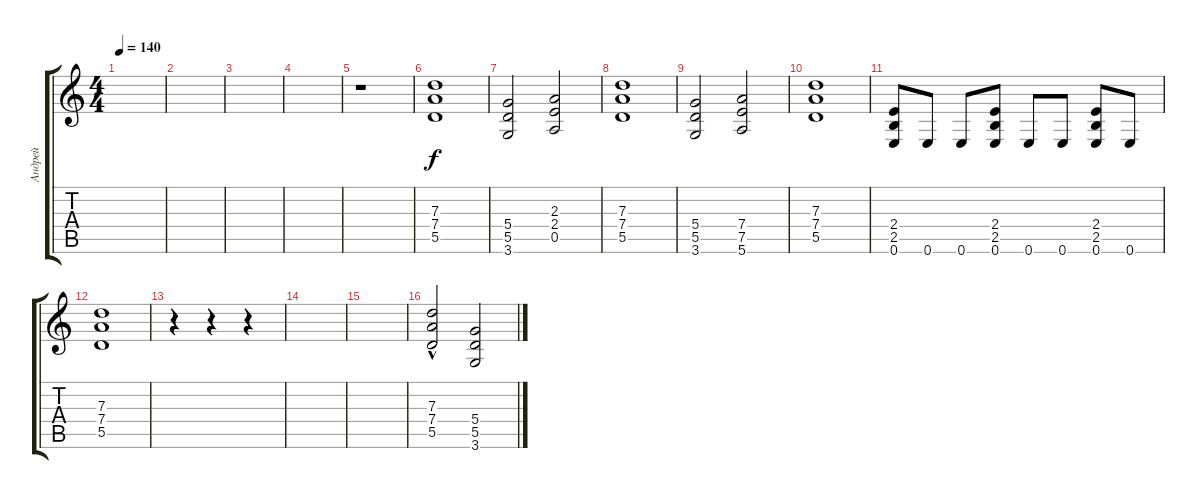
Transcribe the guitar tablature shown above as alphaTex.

\track ("Андрей" "Андрей") {instrument distortionguitar}
\staff {score tabs}
\tuning (E4 B3 G3 D3 A2 E2) {hide}
\ts (4 4)
\tempo 140
\clef g2
\ks c
|
|
|
|
r.1 |
(7.3 7.4 5.5).1 |
(5.4 5.5 3.6).2 (2.3 2.4 0.5).2 |
(7.3 7.4 5.5).1 |
(5.4 5.5 3.6).2 (7.4 7.5 5.6).2 |
(7.3 7.4 5.5).1 |
(2.4 2.5 0.6).8 0.6.8 0.6.8 (2.4 2.5 0.6).8 0.6.8 0.6.8 (2.4 2.5 0.6).8 0.6.8 |
(7.3 7.4 5.5).1 |
r.4 r.4 r.4 |
|
|
(7.3{hac} 7.4{hac} 5.5).2 (5.4 5.5 3.6).2
